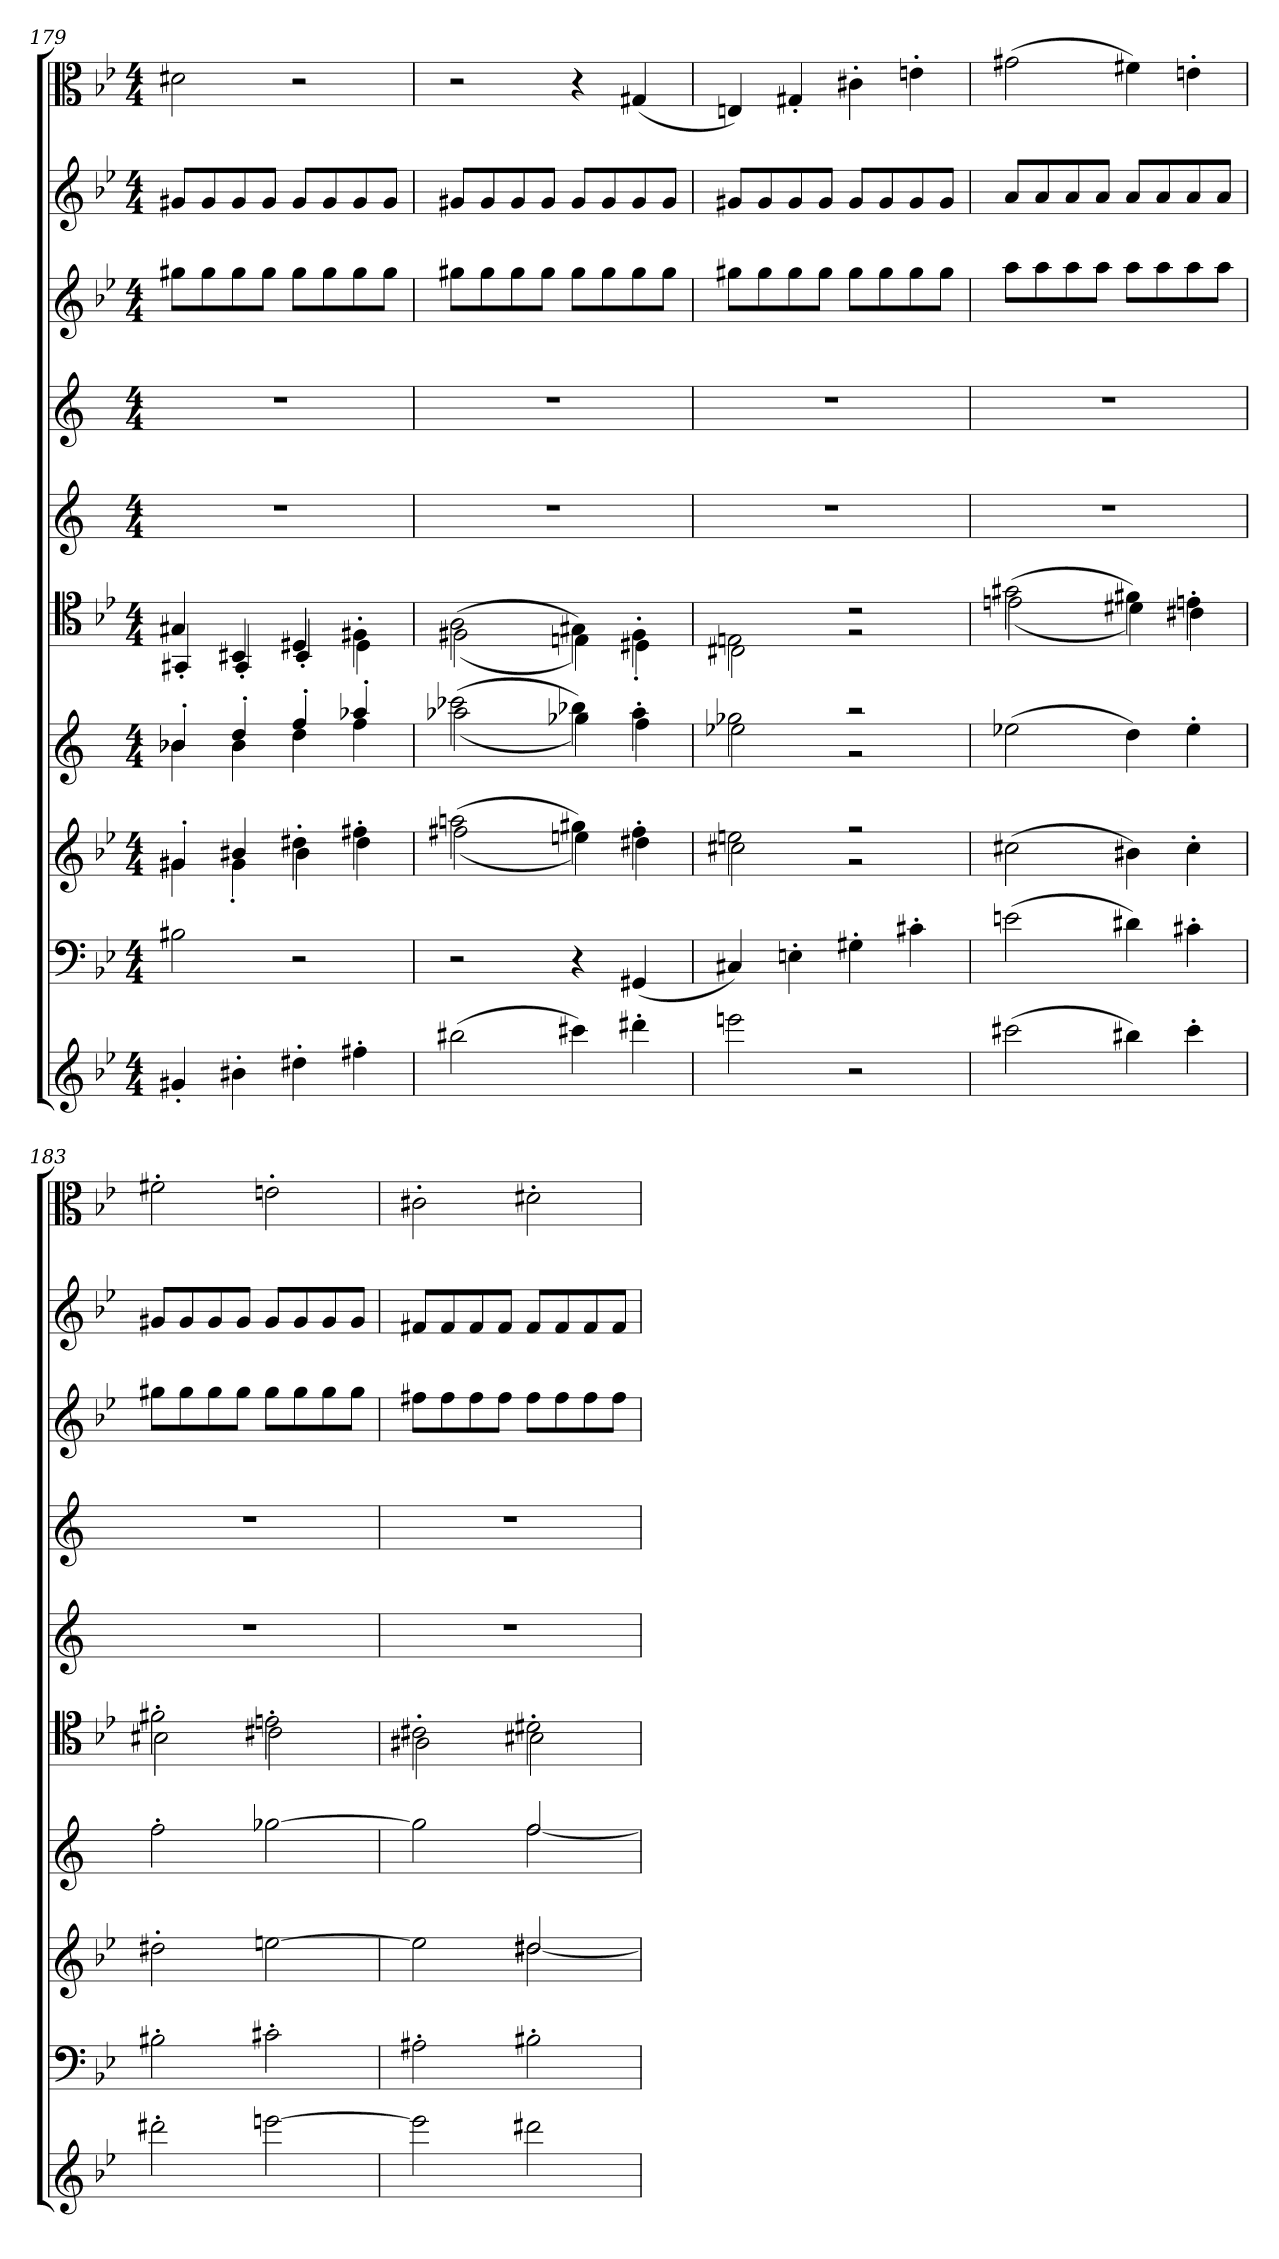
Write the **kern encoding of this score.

**kern	**kern	**kern	**kern	**kern	**kern	**kern	**kern	**kern	**kern
*part10	*part9	*part8	*part7	*part6	*part5	*part4	*part3	*part2	*part1
*staff10	*staff9	*staff8	*staff7	*staff6	*staff5	*staff4	*staff3	*staff2	*staff1
*clefG2	*clefF4	*clefG2	*clefG2	*clefC4	*clefG2	*clefG2	*clefG2	*clefG2	*clefC3
*k[b-e-]	*k[b-e-]	*k[b-e-]	*k[]	*k[b-e-]	*k[]	*k[]	*k[b-e-]	*k[b-e-]	*k[b-e-]
*g:	*g:	*g:	*	*g:	*	*	*g:	*g:	*g:
*M4/4	*M4/4	*M4/4	*M4/4	*M4/4	*M4/4	*M4/4	*M4/4	*M4/4	*M4/4
=179	=179	=179	=179	=179	=179	=179	=179	=179	=179
*	*	*^	*^	*^	*	*	*	*	*
4g#X'/	2B#X\	4g#X'/	4g#X\	4b-X'/	4b-X\	4G#X/	4GG#X'/	1r	1r	8gg#X\L	8g#X/L	2d#X\
.	.	.	.	.	.	.	.	.	.	8gg#\	8g#/	.
4b#X'\	.	4b#X/	4g#'\	4dd'/	4b-\	4BB#X/	4GG#'/	.	.	8gg#\	8g#/	.
.	.	.	.	.	.	.	.	.	.	8gg#\J	8g#/J	.
4dd#X'\	2r	4dd#X'\	4b#\	4ff'/	4dd\	4D#X/	4BB#'/	.	.	8gg#\L	8g#/L	2r
.	.	.	.	.	.	.	.	.	.	8gg#\	8g#/	.
4ff#X'\	.	4ff#X'\	4dd#\	4aa-X'/	4ff\	4F#X'\	4D#\	.	.	8gg#\	8g#/	.
.	.	.	.	.	.	.	.	.	.	8gg#\J	8g#/J	.
=180	=180	=180	=180	=180	=180	=180	=180	=180	=180	=180	=180	=180
(2bb#X\	2r	(2aan\	(2ff#X\	(2ccc-X\	(2aa-X\	(2A\	(2F#X\	1r	1r	8gg#X\L	8g#X/L	2r
.	.	.	.	.	.	.	.	.	.	8gg#\	8g#/	.
.	.	.	.	.	.	.	.	.	.	8gg#\	8g#/	.
.	.	.	.	.	.	.	.	.	.	8gg#\J	8g#/J	.
4ccc#X\)	4r	4gg#X\)	4een\)	4bb-X\)	4gg-X\)	4G#X\)	4En\)	.	.	8gg#\L	8g#/L	4r
.	.	.	.	.	.	.	.	.	.	8gg#\	8g#/	.
4ddd#X'\	(4GG#X/	4ff#'\	4dd#X\	4aa-'\	4ff\	4F#'\	4D#X'\	.	.	8gg#\	8g#/	(4G#X/
.	.	.	.	.	.	.	.	.	.	8gg#\J	8g#/J	.
=181	=181	=181	=181	=181	=181	=181	=181	=181	=181	=181	=181	=181
2eeen\	4C#X/)	2een\	2cc#X\	2gg-X\	2ee-X\	2En\	2C#X\	1r	1r	8gg#X\L	8g#X/L	4En/)
.	.	.	.	.	.	.	.	.	.	8gg#\	8g#/	.
.	4En'\	.	.	.	.	.	.	.	.	8gg#\	8g#/	4G#X'/
.	.	.	.	.	.	.	.	.	.	8gg#\J	8g#/J	.
2r	4G#X'\	2r	2r	2r	2r	2r	2r	.	.	8gg#\L	8g#/L	4c#X'\
.	.	.	.	.	.	.	.	.	.	8gg#\	8g#/	.
.	4c#X'\	.	.	.	.	.	.	.	.	8gg#\	8g#/	4en'\
.	.	.	.	.	.	.	.	.	.	8gg#\J	8g#/J	.
*	*	*v	*v	*	*	*	*	*	*	*	*	*
*	*	*	*v	*v	*	*	*	*	*	*	*
=182	=182	=182	=182	=182	=182	=182	=182	=182	=182	=182
(2ccc#X\	(2en\	(2cc#X\	(2ee-X\	(2g#X\	(2en\	1r	1r	8aa\L	8a/L	(2g#X\
.	.	.	.	.	.	.	.	8aa\	8a/	.
.	.	.	.	.	.	.	.	8aa\	8a/	.
.	.	.	.	.	.	.	.	8aa\J	8a/J	.
4bb#X\)	4d#X\)	4b#X\)	4dd\)	4f#X\)	4d#X\)	.	.	8aa\L	8a/L	4f#X\)
.	.	.	.	.	.	.	.	8aa\	8a/	.
4ccc#'\	4c#X'\	4cc#'\	4ee-'\	4en'\	4c#X\	.	.	8aa\	8a/	4en'\
.	.	.	.	.	.	.	.	8aa\J	8a/J	.
=183	=183	=183	=183	=183	=183	=183	=183	=183	=183	=183
2ddd#X'\	2B#X'\	2dd#X'\	2ff'\	2f#X'\	2B#X\	1r	1r	8gg#X\L	8g#X/L	2f#X'\
.	.	.	.	.	.	.	.	8gg#\	8g#/	.
.	.	.	.	.	.	.	.	8gg#\	8g#/	.
.	.	.	.	.	.	.	.	8gg#\J	8g#/J	.
[2eeen\	2c#X'\	[2een\	[2gg-X\	2en'\	2c#X\	.	.	8gg#\L	8g#/L	2en'\
.	.	.	.	.	.	.	.	8gg#\	8g#/	.
.	.	.	.	.	.	.	.	8gg#\	8g#/	.
.	.	.	.	.	.	.	.	8gg#\J	8g#/J	.
=184	=184	=184	=184	=184	=184	=184	=184	=184	=184	=184
*	*	*^	*^	*	*	*	*	*	*	*
2eee\]	2A#X'\	2ee\]	2ryy	2gg-\]	2ryy	2c#X'\	2A#X\	1r	1r	8ff#X\L	8f#X/L	2c#X'\
.	.	.	.	.	.	.	.	.	.	8ff#\	8f#/	.
.	.	.	.	.	.	.	.	.	.	8ff#\	8f#/	.
.	.	.	.	.	.	.	.	.	.	8ff#\J	8f#/J	.
2ddd#X\	2B#X'\	2dd#X/	[2dd#X\	2ff/	[2ff\	2d#X'\	2B#X\	.	.	8ff#\L	8f#/L	2d#X'\
.	.	.	.	.	.	.	.	.	.	8ff#\	8f#/	.
.	.	.	.	.	.	.	.	.	.	8ff#\	8f#/	.
.	.	.	.	.	.	.	.	.	.	8ff#\J	8f#/J	.
*	*	*v	*v	*	*	*v	*v	*	*	*	*	*
*	*	*	*v	*v	*	*	*	*	*	*
=	=	=	=	=	=	=	=	=	=
*-	*-	*-	*-	*-	*-	*-	*-	*-	*-
